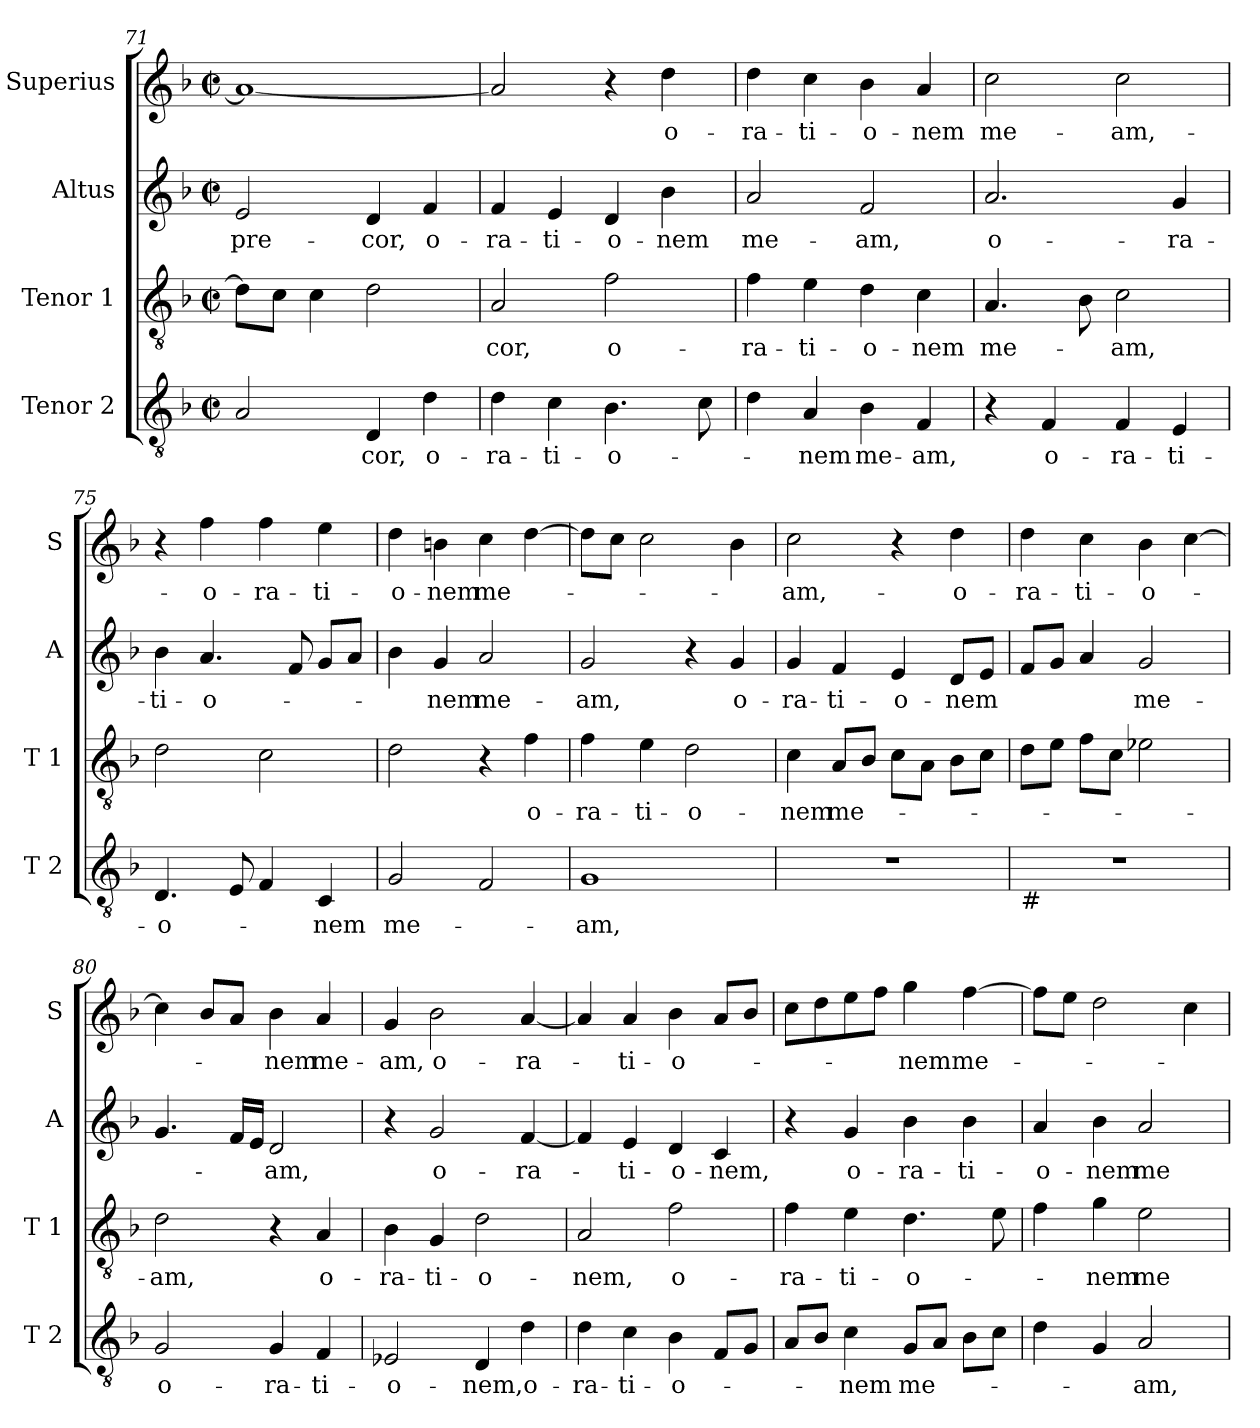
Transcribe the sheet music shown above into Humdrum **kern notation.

**kern	**text	**kern	**text	**kern	**text	**kern	**text
*part4	*part4	*part3	*part3	*part2	*part2	*part1	*part1
*staff4	*staff4	*staff3	*staff3	*staff2	*staff2	*staff1	*staff1
*I"Tenor 2	*	*I"Tenor 1	*	*I"Altus	*	*I"Superius	*
*I'T 2	*	*I'T 1	*	*I'A	*	*I'S	*
*clefGv2	*	*clefGv2	*	*clefG2	*	*clefG2	*
*k[b-]	*	*k[b-]	*	*k[b-]	*	*k[b-]	*
*F:	*	*F:	*	*F:	*	*F:	*
*M2/2	*	*M2/2	*	*M2/2	*	*M2/2	*
*met(c|)	*	*met(c|)	*	*met(c|)	*	*met(c|)	*
=71	=71	=71	=71	=71	=71	=71	=71
2A/	.	8d\L]	.	2e/	-pre-	1a_	.
.	.	8c\J	.	.	.	.	.
.	.	4c\	.	.	.	.	.
4D/	-cor,	2d\	.	4d/	-cor,	.	.
4d\	o-	.	.	4f/	o-	.	.
!!LO:LB:g=z
=72	=72	=72	=72	=72	=72	=72	=72
4d\	-ra-	2A/	-cor,	4f/	-ra-	2a/]	.
4c\	-ti-	.	.	4e/	-ti-	.	.
4.B-\	-o-	2f\	o-	4d/	-o-	4r	.
.	.	.	.	4b-\	-nem	4dd\	o-
8c\	.	.	.	.	.	.	.
=73	=73	=73	=73	=73	=73	=73	=73
4d\	.	4f\	-ra-	2a/	me-	4dd\	-ra-
4A/	-nem	4e\	-ti-	.	.	4cc\	-ti-
4B-\	me-	4d\	-o-	2f/	-am,	4b-\	-o-
4F/	-am,	4c\	-nem	.	.	4a/	-nem
=74	=74	=74	=74	=74	=74	=74	=74
4r	.	4.A/	me-	2.a/	o-	2cc\	me-
4F/	o-	.	.	.	.	.	.
.	.	8B-\	.	.	.	.	.
4F/	-ra-	2c\	-am,	.	.	2cc\	-am,-
4E/	-ti-	.	.	4g/	-ra-	.	.
=75	=75	=75	=75	=75	=75	=75	=75
4.D/	-o-	2d\	.	4b-\	-ti-	4r	.
.	.	.	.	4.a/	-o-	4ff\	-o-
8E/	.	.	.	.	.	.	.
4F/	.	2c\	.	.	.	4ff\	-ra-
.	.	.	.	8f/	.	.	.
4C/	-nem	.	.	8g/L	.	4ee\	-ti-
.	.	.	.	8a/J	.	.	.
=76	=76	=76	=76	=76	=76	=76	=76
2G/	me-	2d\	.	4b-\	.	4dd\	-o-
.	.	.	.	4g/	-nem	4bn\	-nem
2F/	.	4r	.	2a/	me-	4cc\	me-
.	.	4f\	o-	.	.	[4dd\	.
=77	=77	=77	=77	=77	=77	=77	=77
1G	-am,	4f\	-ra-	2g/	-am,	8dd\L]	.
.	.	.	.	.	.	8cc\J	.
.	.	4e\	-ti-	.	.	2cc\	.
.	.	2d\	-o-	4r	.	.	.
.	.	.	.	4g/	o-	4b-\	.
!!LO:PB:g=z
=78	=78	=78	=78	=78	=78	=78	=78
1r	.	4c\	-nem	4g/	-ra-	2cc\	-am,-
.	.	8A/L	me-	4f/	-ti-	.	.
.	.	8B-/J	.	.	.	.	.
.	.	8c\L	.	4e/	-o-	4r	.
.	.	8A\J	.	.	.	.	.
.	.	8B-\L	.	8d/L	-nem	4dd\	-o-
.	.	8c\J	.	8e/J	.	.	.
=79	=79	=79	=79	=79	=79	=79	=79
!LO:TX:b:t=#	!	!	!	!	!	!	!
1r	.	8d\L	.	8f/L	.	4dd\	-ra-
.	.	8e\J	.	8g/J	.	.	.
.	.	8f\L	.	4a/	.	4cc\	-ti-
.	.	8c\J	.	.	.	.	.
.	.	2e-X\	.	2g/	me-	4b-\	-o-
.	.	.	.	.	.	[4cc\	.
=80	=80	=80	=80	=80	=80	=80	=80
2G/	o-	2d\	-am,	4.g/	.	4cc\]	.
.	.	.	.	.	.	8b-/L	.
.	.	.	.	16f/LL	.	8a/J	.
.	.	.	.	16e/JJ	.	.	.
4G/	-ra-	4r	.	2d/	-am,	4b-\	-nem
4F/	-ti-	4A/	o-	.	.	4a/	me-
=81	=81	=81	=81	=81	=81	=81	=81
2E-X/	-o-	4B-\	-ra-	4r	.	4g/	-am,
.	.	4G/	-ti-	2g/	o-	2b-\	o-
4D/	-nem,	2d\	-o-	.	.	.	.
4d\	o-	.	.	[4f/	-ra-	[4a/	-ra-
=82	=82	=82	=82	=82	=82	=82	=82
4d\	-ra-	2A/	-nem,	4f/]	.	4a/]	.
4c\	-ti-	.	.	4e/	-ti-	4a/	-ti-
4B-\	-o-	2f\	o-	4d/	-o-	4b-\	-o-
8F/L	.	.	.	4c/	-nem,	8a/L	.
8G/J	.	.	.	.	.	8b-/J	.
=83	=83	=83	=83	=83	=83	=83	=83
8A/L	.	4f\	-ra-	4r	.	8cc\L	.
8B-/J	.	.	.	.	.	8dd\	.
4c\	-nem	4e\	-ti-	4g/	o-	8ee\	.
.	.	.	.	.	.	8ff\J	.
8G/L	me-	4.d\	-o-	4b-\	-ra-	4gg\	-nem
8A/J	.	.	.	.	.	.	.
8B-\L	.	.	.	4b-\	-ti-	[4ff\	me-
8c\J	.	8e\	.	.	.	.	.
!!LO:LB:g=z
=84	=84	=84	=84	=84	=84	=84	=84
4d\	.	4f\	.	4a/	-o-	8ff\L]	.
.	.	.	.	.	.	8ee\J	.
4G/	.	4g\	-nem	4b-\	-nem	2dd\	.
2A/	-am,	2e\	me-	2a/	me-	.	.
.	.	.	.	.	.	4cc\	.
=	=	=	=	=	=	=	=
*-	*-	*-	*-	*-	*-	*-	*-
